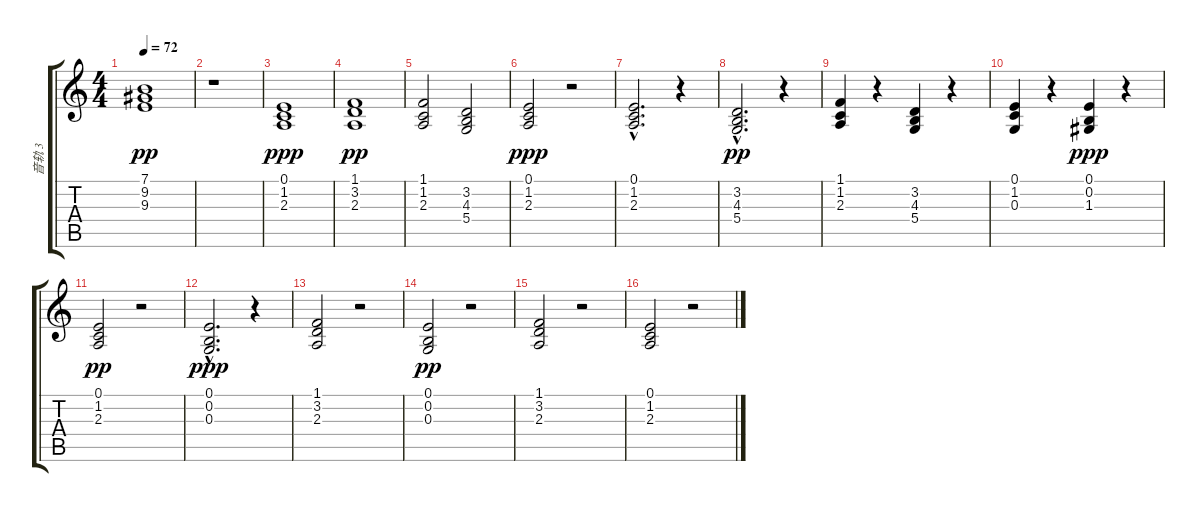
\track ("音轨 3" "音轨 3") {instrument stringensemble2}
\staff {score tabs}
\tuning (E4 B3 G3 D3 A2 E2) {hide}
\ts (4 4)
\tempo 72
\clef g2
\ks c
(7.1 9.2 9.3).1{dy pp volume 13} |
r.1 |
(0.1 1.2 2.3).1{dy ppp volume 8} |
(1.1 3.2 2.3).1{dy pp volume 12} |
(1.1 1.2 2.3).2 (3.2 4.3 5.4).2{volume 12 balance 6} |
(0.1 1.2 2.3).2{dy ppp} r.2 |
(0.1{hac} 1.2{hac} 2.3{hac}).2{d} r.4 |
(3.2{hac} 4.3{hac} 5.4{hac}).2{d dy pp} r.4 |
(1.1 1.2 2.3).4 r.4 (3.2 4.3 5.4).4 r.4 |
(0.1 1.2 0.3).4 r.4 (0.1 0.2 1.3).4{dy ppp} r.4 |
(0.1 1.2 2.3).2{dy pp} r.2 |
(0.1{hac} 0.2{hac} 0.3{hac}).2{d dy ppp} r.4 |
(1.1 3.2 2.3).2 r.2 |
(0.1 0.2 0.3).2{dy pp} r.2 |
(1.1 3.2 2.3).2 r.2 |
(0.1 1.2 2.3).2 r.2
